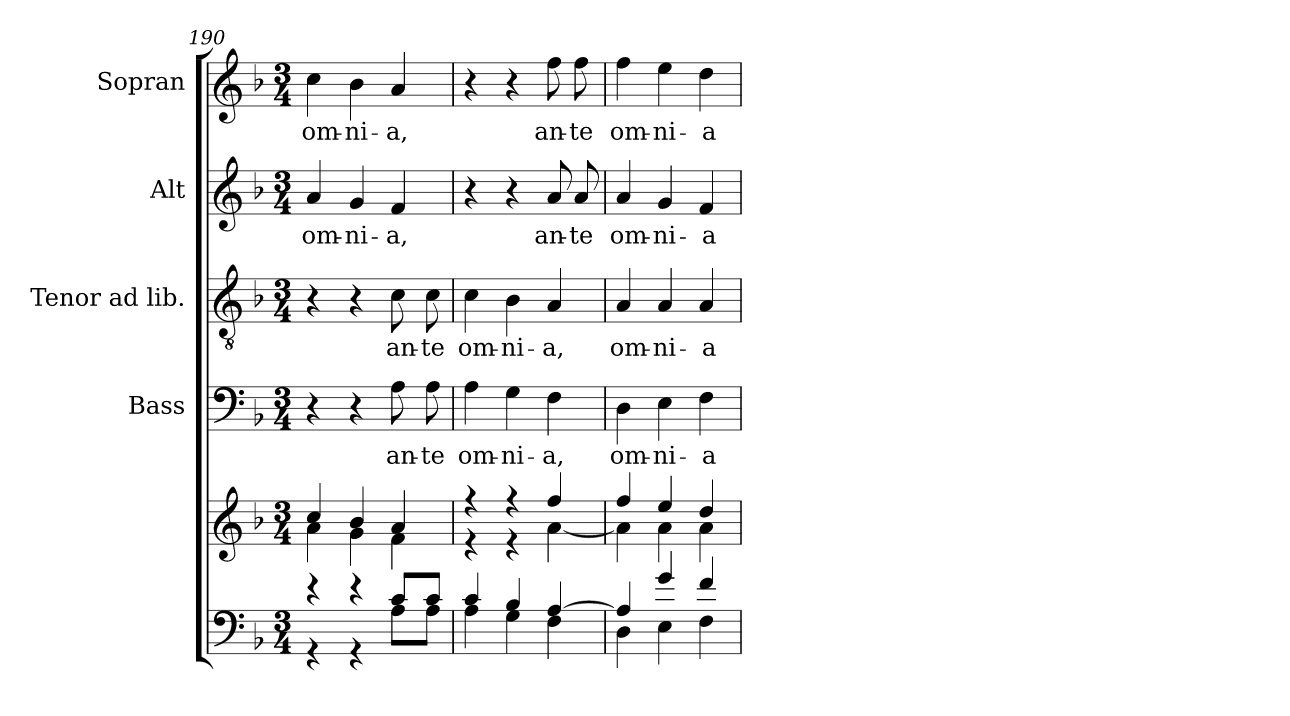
**kern	**kern	**kern	**text	**kern	**text	**kern	**text	**kern	**text
*part5	*part5	*part4	*part4	*part3	*part3	*part2	*part2	*part1	*part1
*staff6	*staff5	*staff4	*staff4	*staff3	*staff3	*staff2	*staff2	*staff1	*staff1
*	*	*I"Bass	*	*I"Tenor ad lib.	*	*I"Alt	*	*I"Sopran	*
*	*	*I'B.	*	*I'T.	*	*I'A.	*	*I'S.	*
*clefF4	*clefG2	*clefF4	*	*clefGv2	*	*clefG2	*	*clefG2	*
*k[b-]	*k[b-]	*k[b-]	*	*k[b-]	*	*k[b-]	*	*k[b-]	*
*F:	*F:	*F:	*	*F:	*	*F:	*	*F:	*
*M3/4	*M3/4	*M3/4	*	*M3/4	*	*M3/4	*	*M3/4	*
=190	=190	=190	=190	=190	=190	=190	=190	=190	=190
*^	*^	*	*	*	*	*	*	*	*
!	!	!	!	!	!	!	!	!	!LO:LY:b	!	!LO:LY:b
4r	4r	4cc/	4a\	4r	.	4r	.	4a/	om-	4cc\	om-
!	!	!	!	!	!	!	!	!	!LO:LY:b	!	!LO:LY:b
4r	4r	4b-/	4g\	4r	.	4r	.	4g/	-ni-	4b-\	-ni-
!	!	!	!	!	!LO:LY:b	!	!LO:LY:b	!	!LO:LY:b	!	!LO:LY:b
8c/L	8A\L	4a/	4f\	8A\	an-	8c\	an-	4f/	-a,	4a/	-a,
!	!	!	!	!	!LO:LY:b	!	!LO:LY:b	!	!	!	!
8c/J	8A\J	.	.	8A\	-te	8c\	-te	.	.	.	.
=191	=191	=191	=191	=191	=191	=191	=191	=191	=191	=191	=191
!	!	!	!	!	!LO:LY:b	!	!LO:LY:b	!	!	!	!
4c/	4A\	4r	4r	4A\	om-	4c\	om-	4r	.	4r	.
!	!	!	!	!	!LO:LY:b	!	!LO:LY:b	!	!	!	!
4B-/	4G\	4r	4r	4G\	-ni-	4B-\	-ni-	4r	.	4r	.
!	!	!	!	!	!LO:LY:b	!	!LO:LY:b	!	!LO:LY:b	!	!LO:LY:b
[>4A/	4F\	4ff/	[<4a\	4F\	-a,	4A/	-a,	8a/	an-	8ff\	an-
!	!	!	!	!	!	!	!	!	!LO:LY:b	!	!LO:LY:b
.	.	.	.	.	.	.	.	8a/	-te	8ff\	-te
!!LO:PB:g=z
=192	=192	=192	=192	=192	=192	=192	=192	=192	=192	=192	=192
!	!	!	!	!	!LO:LY:b	!	!LO:LY:b	!	!LO:LY:b	!	!LO:LY:b
4A/]	4D\	4ff/	4a\]	4D\	om-	4A/	om-	4a/	om-	4ff\	om-
!	!	!	!	!	!LO:LY:b	!	!LO:LY:b	!	!LO:LY:b	!	!LO:LY:b
4g/	4E\	4ee/	4a\	4E\	-ni-	4A/	-ni-	4g/	-ni-	4ee\	-ni-
!	!	!	!	!	!LO:LY:b	!	!LO:LY:b	!	!LO:LY:b	!	!LO:LY:b
4f/	4F\	4dd/	4a\	4F\	-a	4A/	-a	4f/	-a	4dd\	-a
*v	*v	*	*	*	*	*	*	*	*	*	*
*	*v	*v	*	*	*	*	*	*	*	*
=	=	=	=	=	=	=	=	=	=
*-	*-	*-	*-	*-	*-	*-	*-	*-	*-
